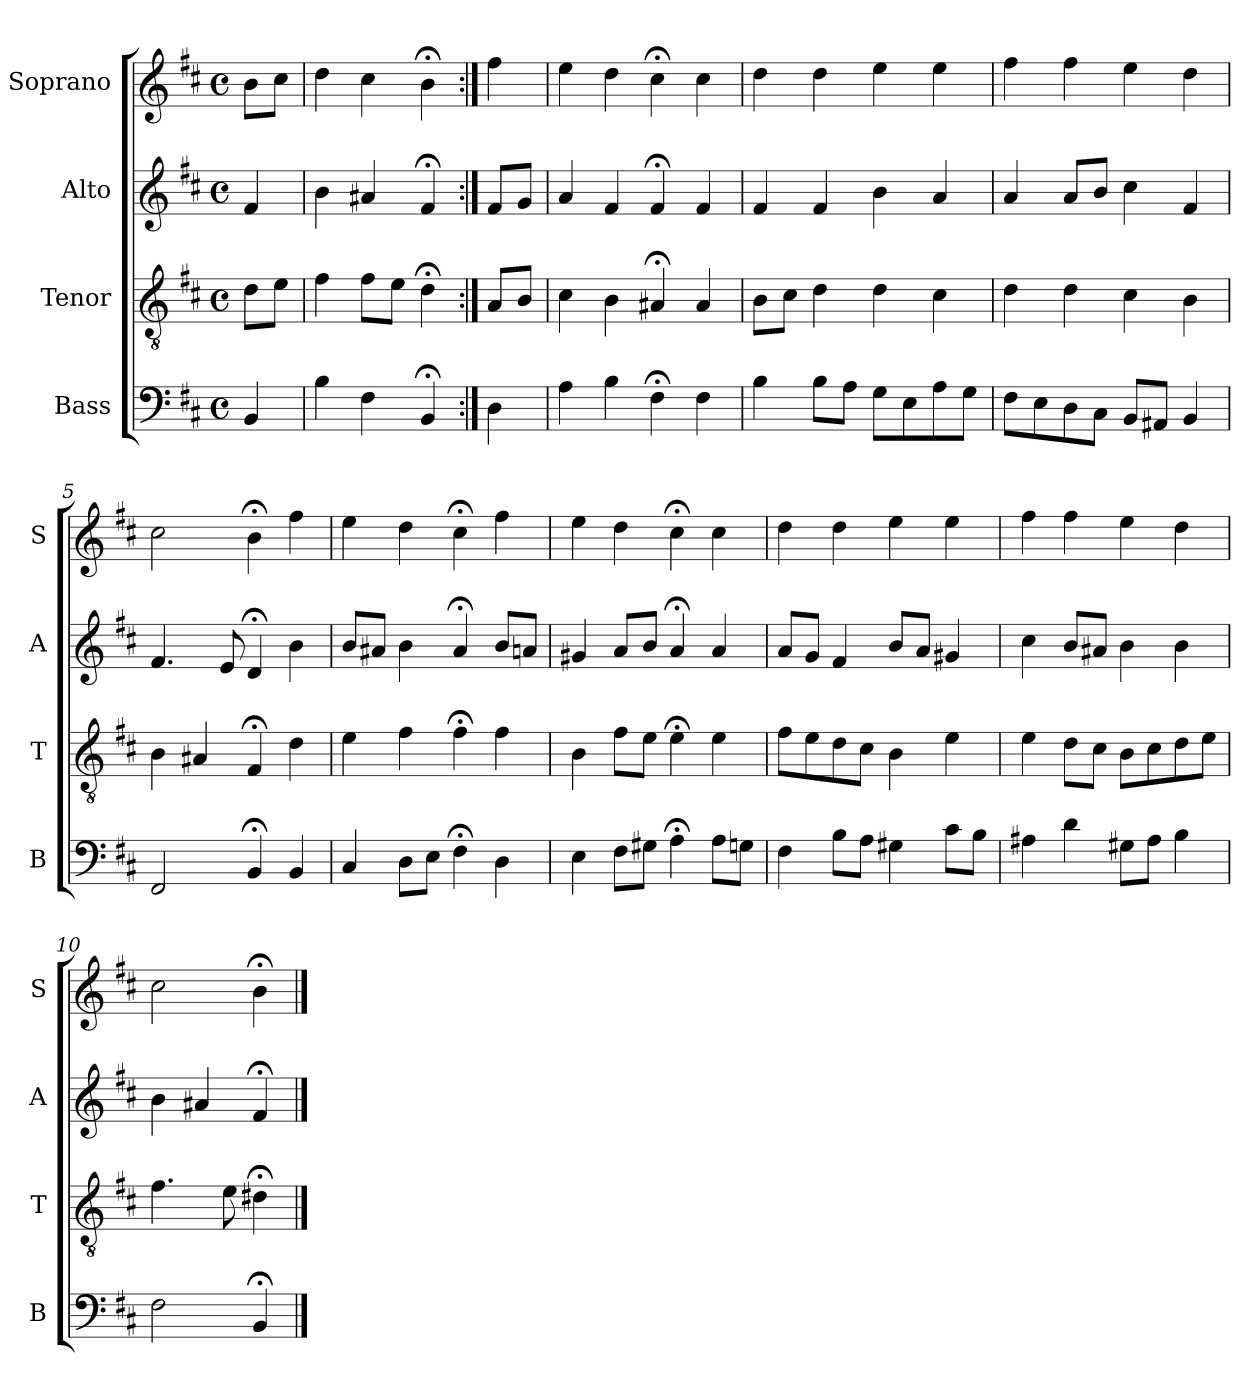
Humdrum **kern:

**kern	**kern	**kern	**kern
*part4	*part3	*part2	*part1
*staff4	*staff3	*staff2	*staff1
*I"Bass	*I"Tenor	*I"Alto	*I"Soprano
*I'B	*I'T	*I'A	*I'S
*clefF4	*clefGv2	*clefG2	*clefG2
*k[f#c#]	*k[f#c#]	*k[f#c#]	*k[f#c#]
*b:	*b:	*b:	*b:
*M4/4	*M4/4	*M4/4	*M4/4
*met(c)	*met(c)	*met(c)	*met(c)
*MM100	*MM100	*MM100	*MM100
=	=	=	=
4BB	8dL	4f#	8bL
.	8eJ	.	8cc#J
=1	=1	=1	=1
4B	4f#	4b	4dd
4F#	8f#L	4a#X	4cc#
.	8eJ	.	.
4BB;<	4d;<	4f#;<	4b;<
=:|!	=:|!	=:|!	=:|!
4D	8AL	8f#L	4ff#
.	8BJ	8gJ	.
=2	=2	=2	=2
4A	4c#	4a	4ee
4B	4B	4f#	4dd
4F#;<	4A#X;<	4f#;<	4cc#;<
4F#	4A#	4f#	4cc#
=3	=3	=3	=3
4B	8BL	4f#	4dd
.	8c#J	.	.
8BL	4d	4f#	4dd
8AJ	.	.	.
8GL	4d	4b	4ee
8E	.	.	.
8A	4c#	4a	4ee
8GJ	.	.	.
=4	=4	=4	=4
8F#L	4d	4a	4ff#
8E	.	.	.
8D	4d	8aL	4ff#
8C#J	.	8bJ	.
8BBL	4c#	4cc#	4ee
8AA#XJ	.	.	.
4BB	4B	4f#	4dd
=5	=5	=5	=5
2FF#	4B	4.f#	2cc#
.	4A#X	.	.
.	.	8e	.
4BB;<	4F#;<	4d;<i	4b;<i
4BB	4d	4bi	4ff#i
=6	=6	=6	=6
4C#	4e	8bL	4ee
.	.	8a#XJ	.
8DL	4f#	4b	4dd
8EJ	.	.	.
4F#;<	4f#;<	4a#;<i	4cc#;<i
4D	4f#	8biL	4ff#i
.	.	8anJ	.
=7	=7	=7	=7
4E	4B	4g#X	4ee
8F#L	8f#L	8aL	4dd
8G#XJ	8eJ	8bJ	.
4A;<	4e;<	4a;<	4cc#;<
8AL	4e	4a	4cc#
8GnJ	.	.	.
=8	=8	=8	=8
4F#	8f#L	8aL	4dd
.	8e	8gJ	.
8BL	8d	4f#	4dd
8AJ	8c#J	.	.
4G#X	4B	8bL	4ee
.	.	8aJ	.
8c#L	4e	4g#X	4ee
8BJ	.	.	.
=9	=9	=9	=9
4A#X	4e	4cc#	4ff#
4d	8dL	8bL	4ff#
.	8c#J	8a#XJ	.
8G#XL	8BL	4b	4ee
8A#J	8c#	.	.
4B	8d	4b	4dd
.	8eJ	.	.
=10	=10	=10	=10
2F#	4.f#	4b	2cc#
.	.	4a#X	.
.	8e	.	.
4BB;<	4d#X;<	4f#;<	4b;<
==	==	==	==
*-	*-	*-	*-
